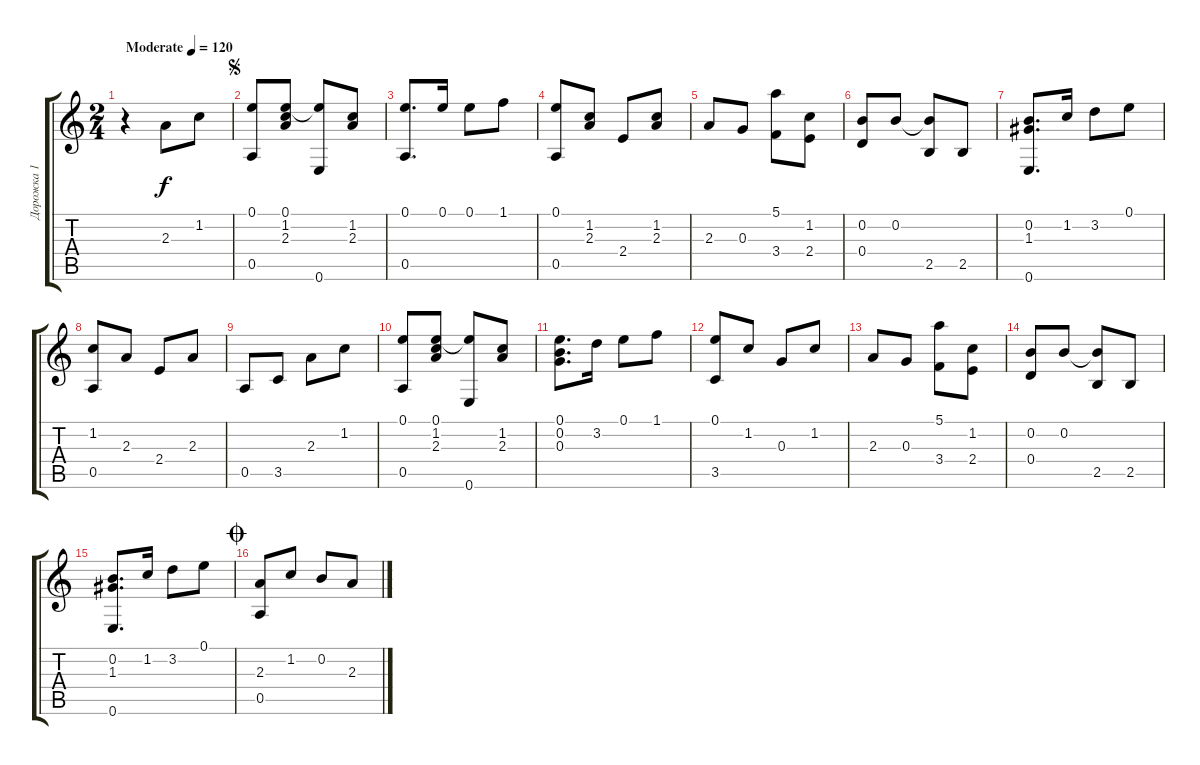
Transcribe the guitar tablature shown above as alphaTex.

\track ("Дорожка 1" "Дорожка 1") {instrument acousticguitarsteel}
\staff {score tabs}
\tuning (E4 B3 G3 D3 A2 E2) {hide}
\ts (2 4)
\tempo (120 "Moderate")
\clef g2
\ks c
r.4{dy f instrument acousticguitarsteel} 2.3.8 1.2.8 |
\jump segno
(0.1 0.5).8 (0.1 1.2 2.3).8 (0.1{t} 0.6).8 (1.2 2.3).8 |
(0.1 0.5).8{d} 0.1.16 0.1.8 1.1.8 |
(0.1 0.5).8 (1.2 2.3).8 2.4.8 (1.2 2.3).8 |
2.3.8 0.3.8 (5.1 3.4).8 (1.2 2.4).8 |
(0.2 0.4).8 0.2.8 (0.2{t} 2.5).8 2.5.8 |
(0.2 1.3 0.6).8{d} 1.2.16 3.2.8 0.1.8 |
(1.2 0.5).8 2.3.8 2.4.8 2.3.8 |
0.5.8 3.5.8 2.3.8 1.2.8 |
(0.1 0.5).8 (0.1 1.2 2.3).8 (0.1{t} 0.6).8 (1.2 2.3).8 |
(0.1 0.2 0.3).8{d} 3.2.16 0.1.8 1.1.8 |
(0.1 3.5).8 1.2.8 0.3.8 1.2.8 |
2.3.8 0.3.8 (5.1 3.4).8 (1.2 2.4).8 |
(0.2 0.4).8 0.2.8 (0.2{t} 2.5).8 2.5.8 |
(0.2 1.3 0.6).8{d} 1.2.16 3.2.8 0.1.8 |
\jump coda
(2.3 0.5).8 1.2.8 0.2.8 2.3.8
